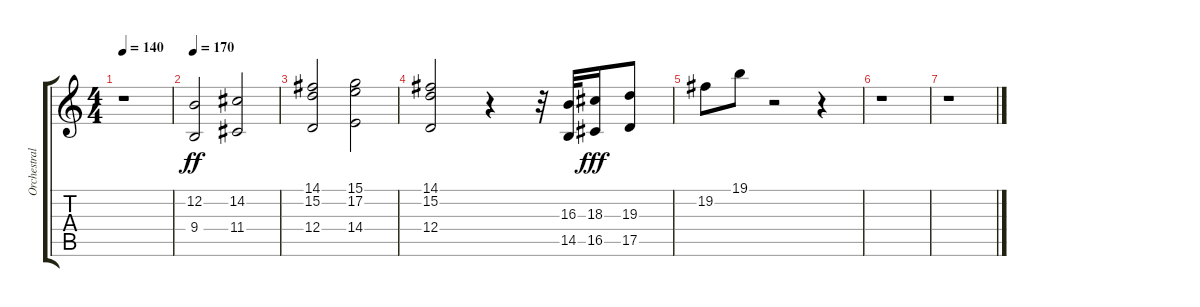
\track ("Orchestral Harp" "Orchestral") {instrument orchestralharp}
\staff {score tabs}
\tuning (E4 B3 G3 D3 A2 E2) {hide}
\ts (4 4)
\tempo 140
\clef g2
\ks c
r.1{dy ff} |
\tempo 170
(12.2 9.4).2{volume 14} (14.2 11.4).2 |
(14.1 15.2 12.4).2 (15.1 17.2 14.4).2 |
(14.1 15.2 12.4).2 r.4 r.32 (16.3 14.5).32 (18.3 16.5).16{dy fff} (19.3 17.5).8 |
19.2.8 19.1.8 r.2 r.4 |
r.1 |
r.1
